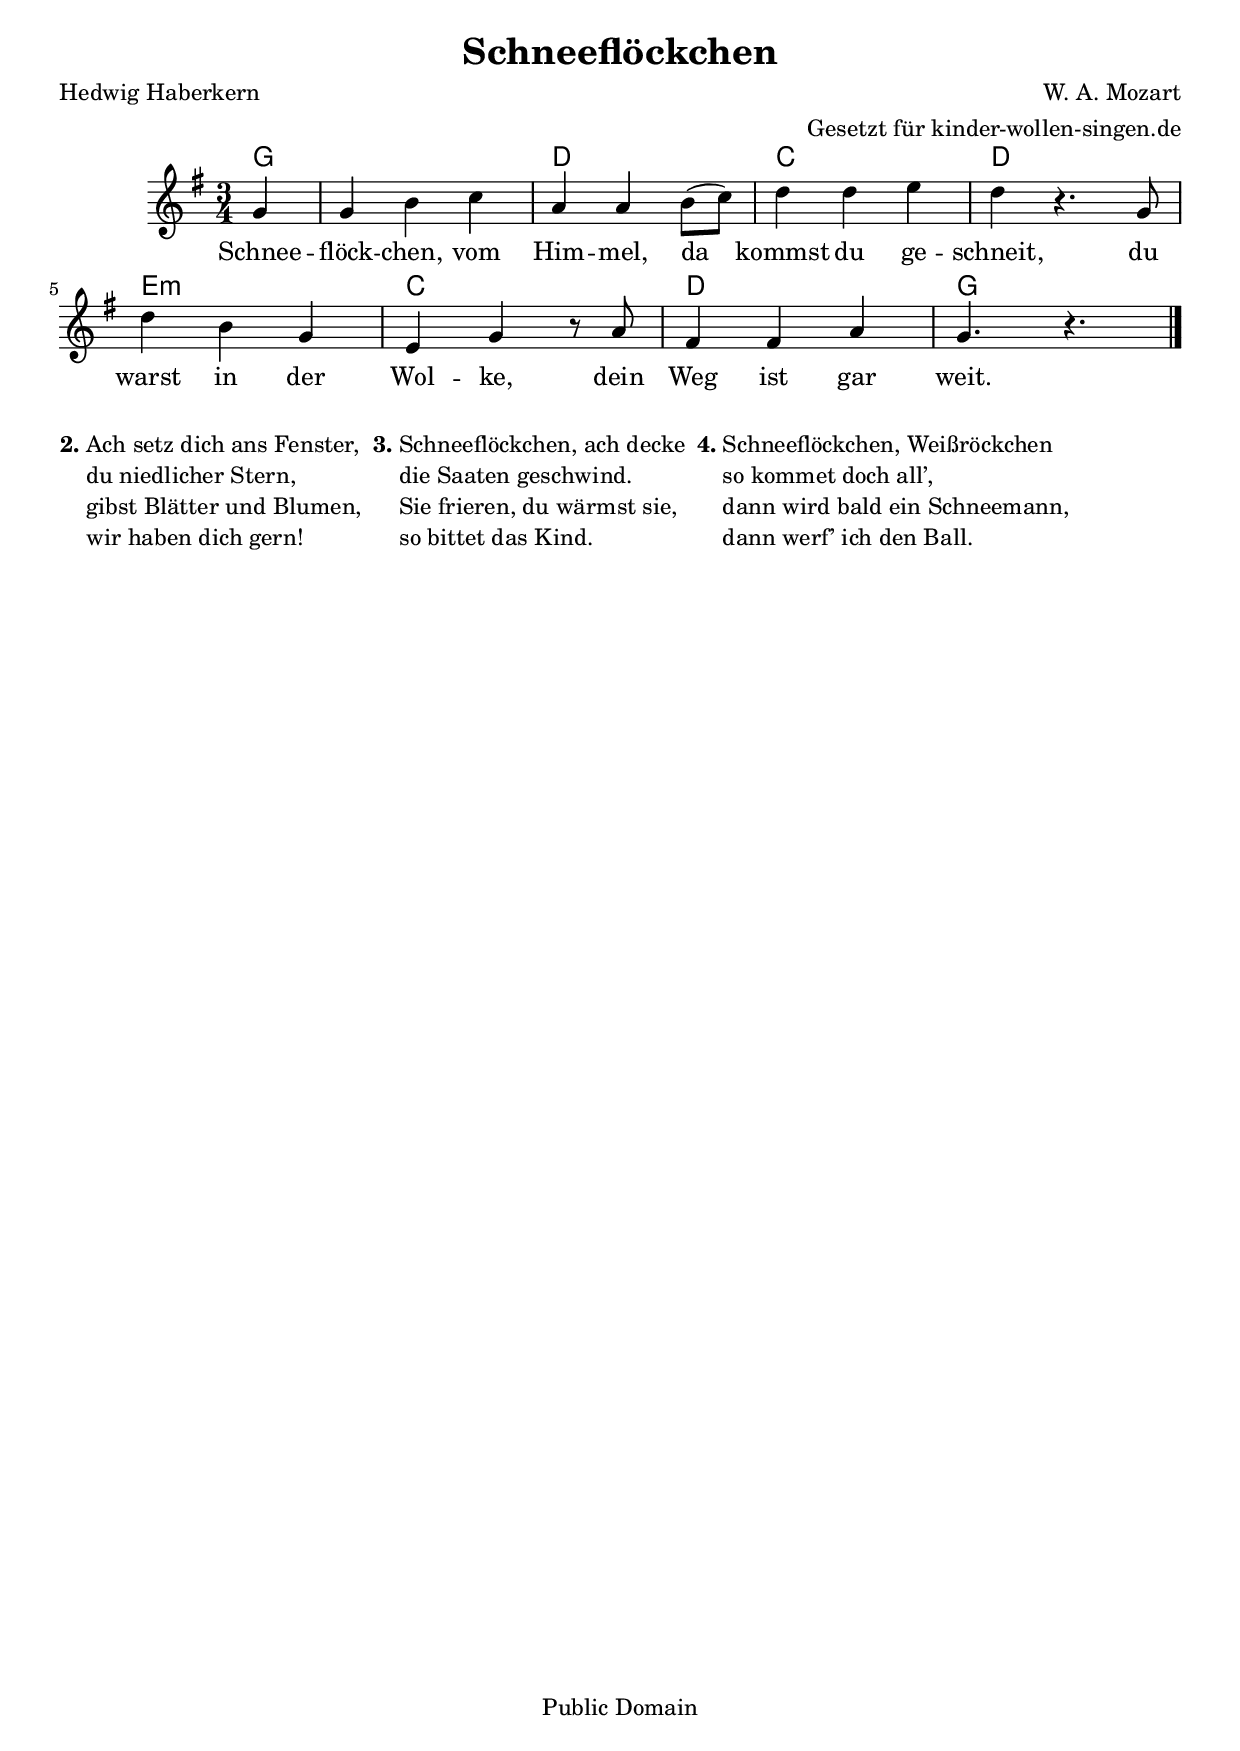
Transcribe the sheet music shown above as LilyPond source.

\version "2.24.2"

\version "2.24.2"
SWR_title = "Schneeflöckchen"
SWR_composer = "W. A. Mozart"
SWR_poet = "Hedwig Haberkern"
SWR_arranger = "Gesetzt für kinder-wollen-singen.de"
SWR_copyright = "Public Domain"

SWR_harmonies = \chordmode {
  g1 d2. c2. d2. e2.:m c2. d2. g2.
}

SWR_Score = \score{
  <<
    \new ChordNames {
      \set chordChanges = ##t
      \SWR_harmonies
    }

    \new Voice {
      <<
        {
          \key g \major
          \time 3/4
          \partial 4
          g'4 g'4  b'4 c''4 a'4 a'4 b'8 (c''8)
          d''4 d''4 e''4 d''4 r4. g'8 d''4 b'4 g'4
          e'4 g'4 r8 a'8 fis'4 fis'4 a'4 g'4. r4.
          \bar "|."
        }

        \addlyrics{
          Schnee -- flöck -- chen, vom Him -- mel,
          da kommst du ge -- schneit,
          du warst in der Wol -- ke,
          dein Weg ist gar weit.
        }
      >>
    }
  >>
}

SWR_Strophen = \markup {
  \hspace #0.1 % Spalte vom linken Rand wegbewegen
  % Kann entfernt werden, wenn wenig Platz auf der Seite ist
  \column {
    \line {
      \bold "2."
      \column {
        "Ach setz dich ans Fenster,"
        "du niedlicher Stern,"
        "gibst Blätter und Blumen,"
        "wir haben dich gern!"
      }
      \hspace #0.5 % Spalte vom linken Rand wegbewegen
      \bold "3."
      \column {
        "Schneeflöckchen, ach decke"
        "die Saaten geschwind."
        "Sie frieren, du wärmst sie,"
        "so bittet das Kind."
      }
      \hspace #0.5 % Spalte vom linken Rand wegbewegen
      \bold "4."
      \column {
        "Schneeflöckchen, Weißröckchen"
        "so kommet doch all’,"
        "dann wird bald ein Schneemann,"
        "dann werf’ ich den Ball."
      }
    }
  }
  \hspace #0.1
}


\header {
  title = \SWR_title
  composer = \SWR_composer
  poet = \SWR_poet
  arranger = \SWR_arranger
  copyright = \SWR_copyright
}
\SWR_Score
\SWR_Strophen
